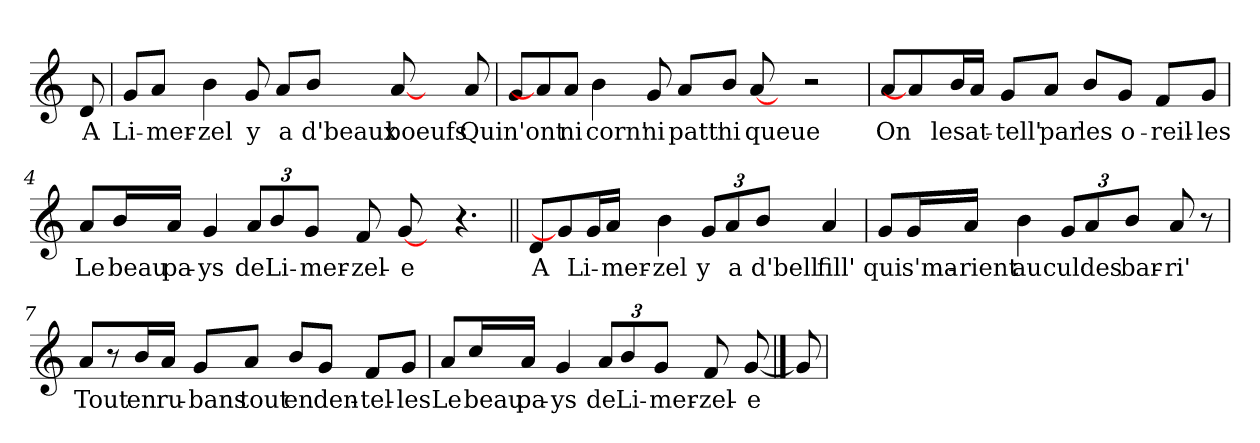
**kern	**text
*part1	*part1
*staff1	*staff1
*clefG2	*
*k[]	*
*C:	*
=	=
!	!LO:LY:b
8d/	A
=1	=1
!	!LO:LY:b
8g/L	Li-
!	!LO:LY:b
8a/J	-mer-
!	!LO:LY:b
4b\	-zel
!	!LO:LY:b
8g/	y
!	!LO:LY:b
8a/L	a
!	!LO:LY:b
8b/J	d'beaux
!	!LO:LY:b
[8a/	boeufs
8ryy	.
!	!LO:LY:b
8a/	Qui
=2	=2
!	!LO:LY:b
8g/L	n'ont
8a/]	.
!	!LO:LY:b
8a/J	ni
!	!LO:LY:b
4b\	corn'
!	!LO:LY:b
8g/	ni
!	!LO:LY:b
8a/L	patt'
!	!LO:LY:b
8b/J	ni
!	!LO:LY:b
[8a/	queue
8ryy	.
2r	.
!!LO:LB:g=z
=3	=3
!	!LO:LY:b
8a/L	On
4a/]	.
!	!LO:LY:b
16b/L	les
!	!LO:LY:b
16a/JJ	at-
!	!LO:LY:b
8g/L	-tell'
!	!LO:LY:b
8a/J	par
!	!LO:LY:b
8b/L	les
!	!LO:LY:b
8g/J	o-
!	!LO:LY:b
8f/L	-reil-
!	!LO:LY:b
8g/J	-les
=4	=4
!	!LO:LY:b
8a/L	Le
!	!LO:LY:b
16b/L	beau
!	!LO:LY:b
16a/JJ	pa-
!	!LO:LY:b
4g/	-ys
!	!LO:LY:b
12a/L	de
!	!LO:LY:b
12b/	Li-
!	!LO:LY:b
12g/J	-mer-
!	!LO:LY:b
8f/	-zel-
!	!LO:LY:b
[8g/	-e
8ryy	.
4.r	.
!!LO:LB:g=z
=5||	=5||
!	!LO:LY:b
8d/L	A
8g/]	.
!	!LO:LY:b
16g/L	Li-
!	!LO:LY:b
16a/JJ	-mer-
!	!LO:LY:b
4b\	-zel
!	!LO:LY:b
12g/L	y
!	!LO:LY:b
12a/	a
!	!LO:LY:b
12b/J	d'bell'
!	!LO:LY:b
4a/	fill'
=6	=6
!	!LO:LY:b
8g/L	qui
!	!LO:LY:b
16g/L	s'ma-
!	!LO:LY:b
16a/JJ	-rient
!	!LO:LY:b
4b\	au
!	!LO:LY:b
12g/L	cul
!	!LO:LY:b
12a/	des
!	!LO:LY:b
12b/J	bar-
!	!LO:LY:b
8a/	-ri'
8r	.
!!LO:LB:g=z
=7	=7
!	!LO:LY:b
8a/L	Tout
8r	.
!	!LO:LY:b
16b/L	en
!	!LO:LY:b
16a/JJ	ru-
!	!LO:LY:b
8g/L	-bans
!	!LO:LY:b
8a/J	tout
!	!LO:LY:b
8b/L	en
!	!LO:LY:b
8g/J	den-
!	!LO:LY:b
8f/L	-tel-
!	!LO:LY:b
8g/J	-les
=8	=8
!	!LO:LY:b
8a/L	Le
!	!LO:LY:b
16cc/L	beau
!	!LO:LY:b
16a/JJ	pa-
!	!LO:LY:b
4g/	-ys
!	!LO:LY:b
12a/L	de
!	!LO:LY:b
12b/	Li-
!	!LO:LY:b
12g/J	-mer-
!	!LO:LY:b
8f/	-zel-
!	!LO:LY:b
[8g/	-e
==9	==9
8g/]	.
=	=
*-	*-
